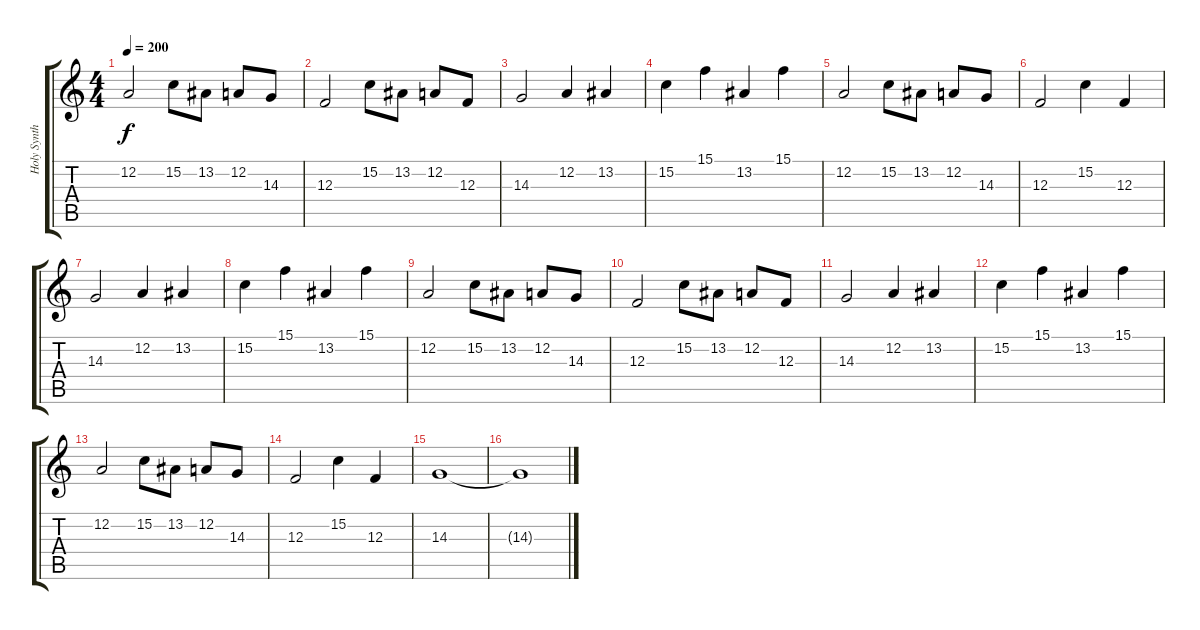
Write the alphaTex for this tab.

\track ("Holy Synthé" "Holy Synth") {instrument lead1square}
\staff {score tabs}
\tuning (D4 A3 F3 C3 G2 D2) {hide}
\ts (4 4)
\tempo 200
\clef g2
\ks c
12.2.2{dy f} 15.2.8 13.2.8 12.2.8 14.3.8 |
12.3.2 15.2.8 13.2.8 12.2.8 12.3.8 |
14.3.2 12.2.4 13.2.4 |
15.2.4 15.1.4 13.2.4 15.1.4 |
12.2.2 15.2.8 13.2.8 12.2.8 14.3.8 |
12.3.2 15.2.4 12.3.4 |
14.3.2{volume 16 instrument lead1square} 12.2.4 13.2.4 |
15.2.4 15.1.4 13.2.4 15.1.4 |
12.2.2 15.2.8 13.2.8 12.2.8 14.3.8 |
12.3.2 15.2.8 13.2.8 12.2.8 12.3.8 |
14.3.2 12.2.4 13.2.4 |
15.2.4 15.1.4 13.2.4 15.1.4 |
12.2.2 15.2.8 13.2.8 12.2.8 14.3.8 |
12.3.2 15.2.4 12.3.4 |
14.3.1 |
14.3{t}.1
